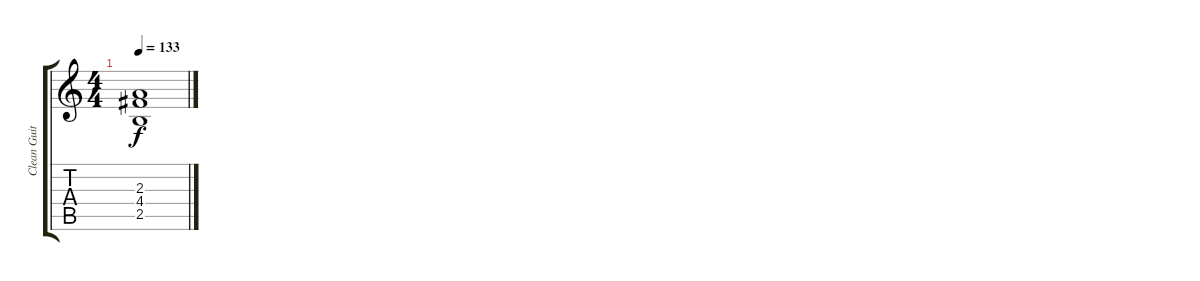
\track ("Clean Guitar [Dave Grohl]" "Clean Guit") {instrument electricguitarclean}
\staff {score tabs}
\tuning (E4 B3 G3 D3 A2 E2) {hide}
\ts (4 4)
\tempo 133
\clef g2
\ks c
(2.3{t} 4.4{t} 2.5{t}).1{dy f}
